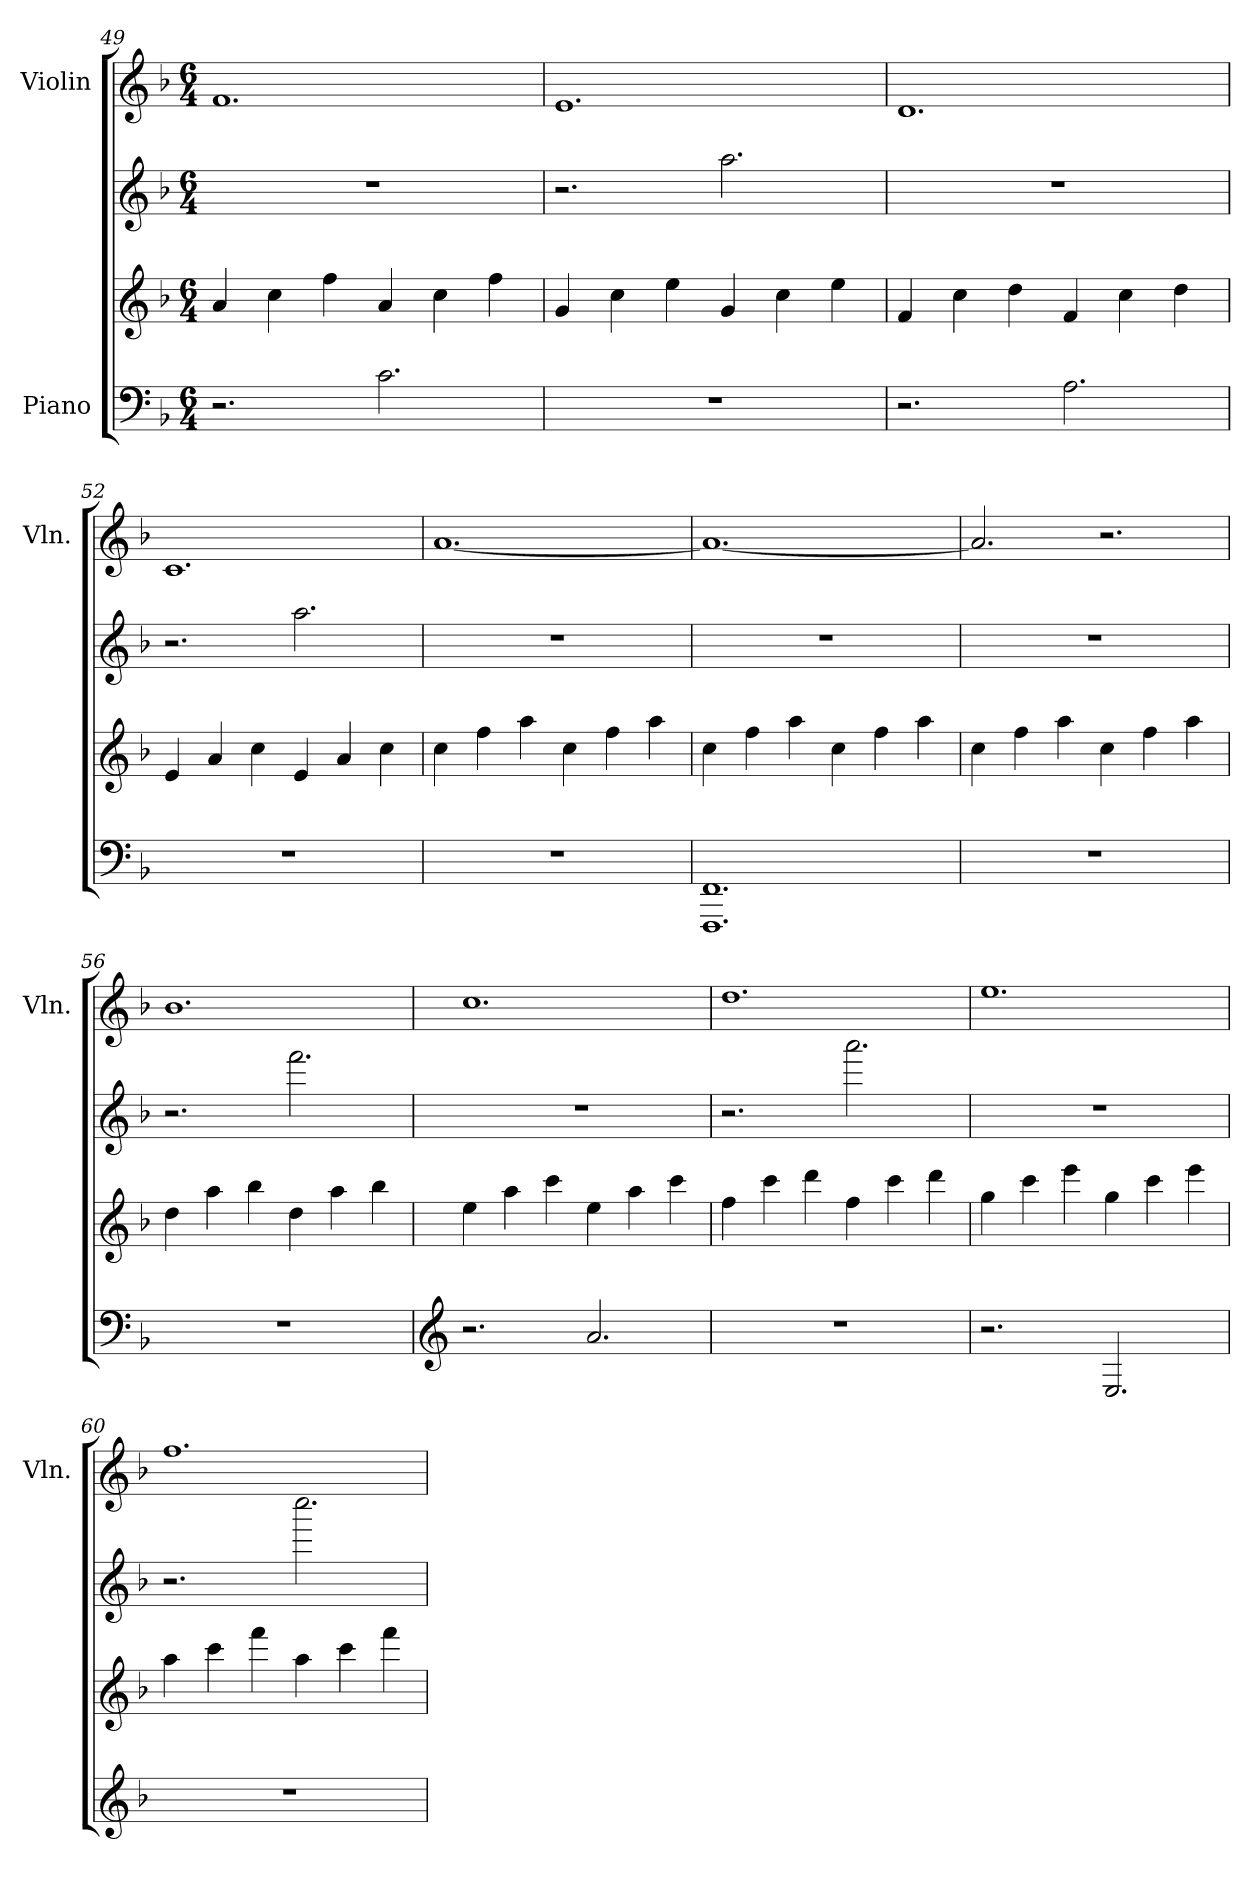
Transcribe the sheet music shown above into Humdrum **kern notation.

**kern	**kern	**kern	**kern
*part2	*part2	*part2	*part1
*staff4	*staff3	*staff2	*staff1
*I"Piano	*	*	*I"Violin
*	*	*	*I'Vln.
!!LO:PB:g=z
*clefF4	*clefG2	*clefG2	*clefG2
*k[b-]	*k[b-]	*k[b-]	*k[b-]
*F:	*F:	*F:	*F:
*M6/4	*M6/4	*M6/4	*M6/4
=49	=49	=49	=49
2.r	4a/	1.r	1.f
.	4cc\	.	.
.	4ff\	.	.
2.c\	4a/	.	.
.	4cc\	.	.
.	4ff\	.	.
=50	=50	=50	=50
1.r	4g/	2.r	1.e
.	4cc\	.	.
.	4ee\	.	.
.	4g/	2.aa\	.
.	4cc\	.	.
.	4ee\	.	.
=51	=51	=51	=51
2.r	4f/	1.r	1.d
.	4cc\	.	.
.	4dd\	.	.
2.A\	4f/	.	.
.	4cc\	.	.
.	4dd\	.	.
=52	=52	=52	=52
1.r	4e/	2.r	1.c
.	4a/	.	.
.	4cc\	.	.
.	4e/	2.aa\	.
.	4a/	.	.
.	4cc\	.	.
!!LO:LB:g=z
=53	=53	=53	=53
1.r	4cc\	1.r	[<1.a
.	4ff\	.	.
.	4aa\	.	.
.	4cc\	.	.
.	4ff\	.	.
.	4aa\	.	.
=54	=54	=54	=54
1.FF 1.FFF	4cc\	1.r	1.a_<
.	4ff\	.	.
.	4aa\	.	.
.	4cc\	.	.
.	4ff\	.	.
.	4aa\	.	.
=55	=55	=55	=55
1.r	4cc\	1.r	2.a/]
.	4ff\	.	.
.	4aa\	.	.
.	4cc\	.	2.r
.	4ff\	.	.
.	4aa\	.	.
=56	=56	=56	=56
1.r	4dd\	2.r	1.b-
.	4aa\	.	.
.	4bb-\	.	.
.	4dd\	2.fff\	.
.	4aa\	.	.
.	4bb-\	.	.
!!LO:LB:g=z
=57	=57	=57	=57
*clefG2	*	*	*
2.r	4ee\	1.r	1.cc
.	4aa\	.	.
.	4ccc\	.	.
2.a/	4ee\	.	.
.	4aa\	.	.
.	4ccc\	.	.
=58	=58	=58	=58
*	*	*8va	*
1.r	4ff\	2.r	1.dd
.	4ccc\	.	.
.	4ddd\	.	.
*	*	*X8va	*
.	4ff\	2.aaa\	.
.	4ccc\	.	.
.	4ddd\	.	.
=59	=59	=59	=59
2.r	4gg\	1.r	1.ee
.	4ccc\	.	.
.	4eee\	.	.
2.E/	4gg\	.	.
.	4ccc\	.	.
.	4eee\	.	.
=60	=60	=60	=60
*	*	*8va	*
1.r	4aa\	2.r	1.ff
.	4ccc\	.	.
.	4fff\	.	.
*	*	*X8va	*
.	4aa\	2.cccc\	.
.	4ccc\	.	.
.	4fff\	.	.
=	=	=	=
*-	*-	*-	*-
